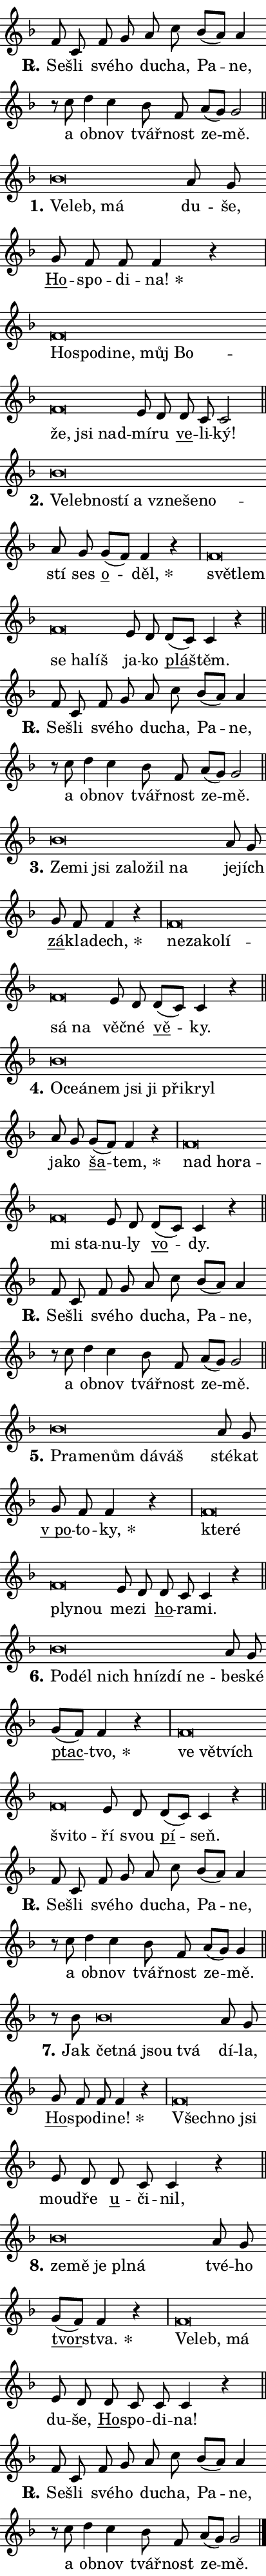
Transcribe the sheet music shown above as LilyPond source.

\version "2.22.1"
\header { tagline = "" }
\paper {
  indent = 0\cm
  top-margin = 0\cm
  right-margin = 0\cm
  bottom-margin = 0\cm
  left-margin = 0\cm
  paper-width = 7\cm
  page-breaking = #ly:one-page-breaking
  system-system-spacing.basic-distance = #11
  score-system-spacing.basic-distance = #11
  ragged-last = ##f
}


%% Author: Thomas Morley
%% https://lists.gnu.org/archive/html/lilypond-user/2020-05/msg00002.html
#(define (line-position grob)
"Returns position of @var[grob} in current system:
   @code{'start}, if at first time-step
   @code{'end}, if at last time-step
   @code{'middle} otherwise
"
  (let* ((col (ly:item-get-column grob))
         (ln (ly:grob-object col 'left-neighbor))
         (rn (ly:grob-object col 'right-neighbor))
         (col-to-check-left (if (ly:grob? ln) ln col))
         (col-to-check-right (if (ly:grob? rn) rn col))
         (break-dir-left
           (and
             (ly:grob-property col-to-check-left 'non-musical #f)
             (ly:item-break-dir col-to-check-left)))
         (break-dir-right
           (and
             (ly:grob-property col-to-check-right 'non-musical #f)
             (ly:item-break-dir col-to-check-right))))
        (cond ((eqv? 1 break-dir-left) 'start)
              ((eqv? -1 break-dir-right) 'end)
              (else 'middle))))

#(define (tranparent-at-line-position vctor)
  (lambda (grob)
  "Relying on @code{line-position} select the relevant enry from @var{vctor}.
Used to determine transparency,"
    (case (line-position grob)
      ((end) (not (vector-ref vctor 0)))
      ((middle) (not (vector-ref vctor 1)))
      ((start) (not (vector-ref vctor 2))))))

noteHeadBreakVisibility =
#(define-music-function (break-visibility)(vector?)
"Makes @code{NoteHead}s transparent relying on @var{break-visibility}"
#{
  \override NoteHead.transparent =
    #(tranparent-at-line-position break-visibility)
#})

#(define delete-ledgers-for-transparent-note-heads
  (lambda (grob)
    "Reads whether a @code{NoteHead} is transparent.
If so this @code{NoteHead} is removed from @code{'note-heads} from
@var{grob}, which is supposed to be @code{LedgerLineSpanner}.
As a result ledgers are not printed for this @code{NoteHead}"
    (let* ((nhds-array (ly:grob-object grob 'note-heads))
           (nhds-list
             (if (ly:grob-array? nhds-array)
                 (ly:grob-array->list nhds-array)
                 '()))
           ;; Relies on the transparent-property being done before
           ;; Staff.LedgerLineSpanner.after-line-breaking is executed.
           ;; This is fragile ...
           (to-keep
             (remove
               (lambda (nhd)
                 (ly:grob-property nhd 'transparent #f))
               nhds-list)))
      ;; TODO find a better method to iterate over grob-arrays, similiar
      ;; to filter/remove etc for lists
      ;; For now rebuilt from scratch
      (set! (ly:grob-object grob 'note-heads)  '())
      (for-each
        (lambda (nhd)
          (ly:pointer-group-interface::add-grob grob 'note-heads nhd))
        to-keep))))

hideNotes = {
  \noteHeadBreakVisibility #begin-of-line-visible
}
unHideNotes = {
  \noteHeadBreakVisibility #all-visible
}

% work-around for resetting accidentals
% https://lilypond.org/doc/v2.23/Documentation/notation/displaying-rhythms#unmetered-music
cadenzaMeasure = {
  \cadenzaOff
  \partial 1024 s1024
  \cadenzaOn
}

#(define-markup-command (accent layout props text) (markup?)
  "Underline accented syllable"
  (interpret-markup layout props
    #{\markup \override #'(offset . 4.3) \underline { #text }#}))

responsum = \markup \concat {
  "R" \hspace #-1.05 \path #0.1 #'((moveto 0 0.07) (lineto 0.9 0.8)) \hspace #0.05 "."
}

\layout {
    \context {
        \Staff
        \remove "Time_signature_engraver"
        \override LedgerLineSpanner.after-line-breaking = #delete-ledgers-for-transparent-note-heads
    }
    \context {
        \Voice {
            \override NoteHead.output-attributes = #'((class . "notehead"))
            \override Hairpin.height = #0.55
        }
    }
    \context {
        \Lyrics {
            \override StanzaNumber.output-attributes = #'((class . "stanzanumber"))
            \override LyricSpace.minimum-distance = #0.9
            \override LyricText.font-name = #"TeX Gyre Schola"
            \override LyricText.font-size = 1
            \override StanzaNumber.font-name = #"TeX Gyre Schola Bold"
            \override StanzaNumber.font-size = 1
        }
    }
}

% magnetic-lyrics.ily
%
%   written by
%     Jean Abou Samra <jean@abou-samra.fr>
%     Werner Lemberg <wl@gnu.org>
%
%   adapted by
%     Jiri Hon <jiri.hon@gmail.com>
%
% Version 2022-Apr-15

% https://www.mail-archive.com/lilypond-user@gnu.org/msg149350.html

#(define (Left_hyphen_pointer_engraver context)
   "Collect syllable-hyphen-syllable occurrences in lyrics and store
them in properties.  This engraver only looks to the left.  For
example, if the lyrics input is @code{foo -- bar}, it does the
following.

@itemize @bullet
@item
Set the @code{text} property of the @code{LyricHyphen} grob between
@q{foo} and @q{bar} to @code{foo}.

@item
Set the @code{left-hyphen} property of the @code{LyricText} grob with
text @q{foo} to the @code{LyricHyphen} grob between @q{foo} and
@q{bar}.
@end itemize

Use this auxiliary engraver in combination with the
@code{lyric-@/text::@/apply-@/magnetic-@/offset!} hook."
   (let ((hyphen #f)
         (text #f))
     (make-engraver
      (acknowledgers
       ((lyric-syllable-interface engraver grob source-engraver)
        (set! text grob)))
      (end-acknowledgers
       ((lyric-hyphen-interface engraver grob source-engraver)
        ;(when (not (grob::has-interface grob 'lyric-space-interface))
          (set! hyphen grob)));)
      ((stop-translation-timestep engraver)
       (when (and text hyphen)
         (ly:grob-set-object! text 'left-hyphen hyphen))
       (set! text #f)
       (set! hyphen #f)))))

#(define (lyric-text::apply-magnetic-offset! grob)
   "If the space between two syllables is less than the value in
property @code{LyricText@/.details@/.squash-threshold}, move the right
syllable to the left so that it gets concatenated with the left
syllable.

Use this function as a hook for
@code{LyricText@/.after-@/line-@/breaking} if the
@code{Left_@/hyphen_@/pointer_@/engraver} is active."
   (let ((hyphen (ly:grob-object grob 'left-hyphen #f)))
     (when hyphen
       (let ((left-text (ly:spanner-bound hyphen LEFT)))
         (when (grob::has-interface left-text 'lyric-syllable-interface)
           (let* ((common (ly:grob-common-refpoint grob left-text X))
                  (this-x-ext (ly:grob-extent grob common X))
                  (left-x-ext
                   (begin
                     ;; Trigger magnetism for left-text.
                     (ly:grob-property left-text 'after-line-breaking)
                     (ly:grob-extent left-text common X)))
                  ;; `delta` is the gap width between two syllables.
                  (delta (- (interval-start this-x-ext)
                            (interval-end left-x-ext)))
                  (details (ly:grob-property grob 'details))
                  (threshold (assoc-get 'squash-threshold details 0.2)))
             (when (< delta threshold)
               (let* (;; We have to manipulate the input text so that
                      ;; ligatures crossing syllable boundaries are not
                      ;; disabled.  For languages based on the Latin
                      ;; script this is essentially a beautification.
                      ;; However, for non-Western scripts it can be a
                      ;; necessity.
                      (lt (ly:grob-property left-text 'text))
                      (rt (ly:grob-property grob 'text))
                      (is-space (grob::has-interface hyphen 'lyric-space-interface))
                      (space (if is-space " " ""))
                      (space-markup (grob-interpret-markup grob " "))
                      (space-size (interval-length (ly:stencil-extent space-markup X)))
                      (extra-delta (if is-space space-size 0))
                      ;; Append new syllable.
                      (ltrt-space (if (and (string? lt) (string? rt))
                                (string-append lt space rt)
                                (make-concat-markup (list lt space rt))))
                      ;; Right-align `ltrt` to the right side.
                      (ltrt-space-markup (grob-interpret-markup
                               grob
                               (make-translate-markup
                                (cons (interval-length this-x-ext) 0)
                                (make-right-align-markup ltrt-space)))))
                 (begin
                   ;; Don't print `left-text`.
                   (ly:grob-set-property! left-text 'stencil #f)
                   ;; Set text and stencil (which holds all collected
                   ;; syllables so far) and shift it to the left.
                   (ly:grob-set-property! grob 'text ltrt-space)
                   (ly:grob-set-property! grob 'stencil ltrt-space-markup)
                   (ly:grob-translate-axis! grob (- (- delta extra-delta)) X))))))))))


#(define (lyric-hyphen::displace-bounds-first grob)
   ;; Make very sure this callback isn't triggered too early.
   (let ((left (ly:spanner-bound grob LEFT))
         (right (ly:spanner-bound grob RIGHT)))
     (ly:grob-property left 'after-line-breaking)
     (ly:grob-property right 'after-line-breaking)
     (ly:lyric-hyphen::print grob)))

squashThreshold = #0.4

\layout {
  \context {
    \Lyrics
    \consists #Left_hyphen_pointer_engraver
    \override LyricText.after-line-breaking =
      #lyric-text::apply-magnetic-offset!
    \override LyricHyphen.stencil = #lyric-hyphen::displace-bounds-first
    \override LyricText.details.squash-threshold = \squashThreshold
    \override LyricHyphen.minimum-distance = 0
    \override LyricHyphen.minimum-length = \squashThreshold
  }
}

squash = \override LyricText.details.squash-threshold = 9999
unSquash = \override LyricText.details.squash-threshold = \squashThreshold

left = \override LyricText.self-alignment-X = #LEFT
unLeft = \revert LyricText.self-alignment-X

starOffset = #(lambda (grob) 
                (let ((x_offset (ly:self-alignment-interface::aligned-on-x-parent grob)))
                  (if (= x_offset 0) 0 (+ x_offset 1.2))))

star = #(define-music-function (syllable)(string?)
"Append star separator at the end of a syllable"
#{
  \once \override LyricText.X-offset = #starOffset
  \lyricmode { \markup {
    #syllable
    \override #'((font-name . "TeX Gyre Schola Bold")) \hspace #0.2 \lower #0.65 \larger "*"
  } }
#})

starAccent = #(define-music-function (syllable)(string?)
"Append star separator at the end of a syllable and make accent"
#{
  \once \override LyricText.X-offset = #starOffset
  \lyricmode { \markup {
    \accent #syllable
    \override #'((font-name . "TeX Gyre Schola Bold")) \hspace #0.2 \lower #0.65 \larger "*"
  } }
#})

breath = #(define-music-function (syllable)(string?)
"Append breathing indicator at the end of a syllable"
#{
  \lyricmode { \markup { #syllable "+" } }
#})

optionalBreath = #(define-music-function (syllable)(string?)
"Append optional breathing indicator at the end of a syllable"
#{
  \lyricmode { \markup { #syllable "(+)" } }
#})


\score {
    <<
        \new Voice = "melody" { \cadenzaOn \key f \major \relative { f'8 c f g a c \bar "" bes[( a)] a4 \bar "" r8 c d4 c \bar "" bes8 f \bar "" a[( g)] g2 \cadenzaMeasure \bar "||" \break }
\relative { bes'\breve*1/16 \hideNotes \breve*1/16 \breve*1/16 \bar "" \unHideNotes a8 g \bar "" g f f f4 r \cadenzaMeasure \bar "|" f\breve*1/16 \hideNotes \breve*1/16 \bar "" \breve*1/16 \bar "" \breve*1/16 \bar "" \breve*1/16 \bar "" \breve*1/16 \bar "" \breve*1/16 \bar "" \breve*1/16 \breve*1/16 \bar "" \unHideNotes e8 d \bar "" d c c2 \cadenzaMeasure \bar "||" \break }
\relative { bes'\breve*1/16 \hideNotes \breve*1/16 \bar "" \breve*1/16 \bar "" \breve*1/16 \bar "" \breve*1/16 \bar "" \breve*1/16 \bar "" \breve*1/16 \breve*1/16 \bar "" \unHideNotes a8 g \bar "" g[( f)] f4 r \cadenzaMeasure \bar "|" f\breve*1/16 \hideNotes \breve*1/16 \bar "" \breve*1/16 \bar "" \breve*1/16 \breve*1/16 \bar "" \unHideNotes e8 d \bar "" d[( c)] c4 r \cadenzaMeasure \bar "||" \break }
\relative { f'8 c f g a c \bar "" bes[( a)] a4 \bar "" r8 c d4 c \bar "" bes8 f \bar "" a[( g)] g2 \cadenzaMeasure \bar "||" \break }
\relative { bes'\breve*1/16 \hideNotes \breve*1/16 \bar "" \breve*1/16 \bar "" \breve*1/16 \bar "" \breve*1/16 \bar "" \breve*1/16 \breve*1/16 \bar "" \unHideNotes a8 g \bar "" g f f4 r \cadenzaMeasure \bar "|" f\breve*1/16 \hideNotes \breve*1/16 \bar "" \breve*1/16 \bar "" \breve*1/16 \bar "" \breve*1/16 \breve*1/16 \bar "" \unHideNotes e8 d \bar "" d[( c)] c4 r \cadenzaMeasure \bar "||" \break }
\relative { bes'\breve*1/16 \hideNotes \breve*1/16 \bar "" \breve*1/16 \bar "" \breve*1/16 \bar "" \breve*1/16 \bar "" \breve*1/16 \bar "" \breve*1/16 \breve*1/16 \bar "" \unHideNotes a8 g \bar "" g[( f)] f4 r \cadenzaMeasure \bar "|" f\breve*1/16 \hideNotes \breve*1/16 \bar "" \breve*1/16 \bar "" \breve*1/16 \breve*1/16 \bar "" \unHideNotes e8 d \bar "" d[( c)] c4 r \cadenzaMeasure \bar "||" \break }
\relative { f'8 c f g a c \bar "" bes[( a)] a4 \bar "" r8 c d4 c \bar "" bes8 f \bar "" a[( g)] g2 \cadenzaMeasure \bar "||" \break }
\relative { bes'\breve*1/16 \hideNotes \breve*1/16 \bar "" \breve*1/16 \bar "" \breve*1/16 \breve*1/16 \bar "" \unHideNotes a8 g \bar "" g f f4 r \cadenzaMeasure \bar "|" f\breve*1/16 \hideNotes \breve*1/16 \bar "" \breve*1/16 \breve*1/16 \bar "" \unHideNotes e8 d \bar "" d c c4 r \cadenzaMeasure \bar "||" \break }
\relative { bes'\breve*1/16 \hideNotes \breve*1/16 \bar "" \breve*1/16 \bar "" \breve*1/16 \bar "" \breve*1/16 \breve*1/16 \bar "" \unHideNotes a8 g \bar "" g[( f)] f4 r \cadenzaMeasure \bar "|" f\breve*1/16 \hideNotes \breve*1/16 \bar "" \breve*1/16 \bar "" \breve*1/16 \breve*1/16 \bar "" \unHideNotes e8 d \bar "" d[( c)] c4 r \cadenzaMeasure \bar "||" \break }
\relative { f'8 c f g a c \bar "" bes[( a)] a4 \bar "" r8 c d4 c \bar "" bes8 f \bar "" a[( g)] g4 \cadenzaMeasure \bar "||" \break }
\relative { r8 bes'8 bes\breve*1/16 \hideNotes \breve*1/16 \bar "" \breve*1/16 \breve*1/16 \bar "" \unHideNotes a8 g \bar "" g f f f4 r \cadenzaMeasure \bar "|" f\breve*1/16 \hideNotes \breve*1/16 \breve*1/16 \bar "" \unHideNotes e8 d \bar "" d c c4 r \cadenzaMeasure \bar "||" \break }
\relative { bes'\breve*1/16 \hideNotes \breve*1/16 \bar "" \breve*1/16 \bar "" \breve*1/16 \breve*1/16 \bar "" \unHideNotes a8 g \bar "" g[( f)] f4 r \cadenzaMeasure \bar "|" f\breve*1/16 \hideNotes \breve*1/16 \breve*1/16 \bar "" \unHideNotes e8 d \bar "" d c c c4 r \cadenzaMeasure \bar "||" \break }
\relative { f'8 c f g a c \bar "" bes[( a)] a4 \bar "" r8 c d4 c \bar "" bes8 f \bar "" a[( g)] g2 \cadenzaMeasure \bar "||" \break } \bar "|." }
        \new Lyrics \lyricsto "melody" { \lyricmode { \set stanza = \responsum
Se -- šli své -- ho du -- cha, Pa -- ne, a ob -- nov tvář -- nost ze -- mě.
\set stanza = "1."
\left Ve -- \squash leb, má \unLeft \unSquash du -- še, \markup \accent Ho -- spo -- di -- \star na! \left Ho -- \squash spo -- di -- ne, můj Bo -- že, jsi nad -- \unLeft \unSquash mí -- ru \markup \accent ve -- li -- ký!
\set stanza = "2."
\left Ve -- \squash leb -- no -- stí a vzne -- še -- no -- \unLeft \unSquash stí ses \markup \accent o -- \star děl, \left svě -- \squash tlem se ha -- líš \unLeft \unSquash ja -- ko \markup \accent plá -- štěm.
\set stanza = \responsum
Se -- šli své -- ho du -- cha, Pa -- ne, a ob -- nov tvář -- nost ze -- mě.
\set stanza = "3."
\left Ze -- \squash mi jsi za -- lo -- žil na \unLeft \unSquash je -- jích \markup \accent zá -- kla -- \star dech, \left ne -- \squash za -- ko -- lí -- sá na \unLeft \unSquash věč -- né \markup \accent vě -- ky.
\set stanza = "4."
\left O -- \squash ce -- á -- nem jsi ji při -- kryl \unLeft \unSquash ja -- ko \markup \accent ša -- \star tem, \left nad \squash ho -- ra -- mi sta -- \unLeft \unSquash nu -- ly \markup \accent vo -- dy.
\set stanza = \responsum
Se -- šli své -- ho du -- cha, Pa -- ne, a ob -- nov tvář -- nost ze -- mě.
\set stanza = "5."
\left Pra -- \squash me -- nům dá -- váš \unLeft \unSquash sté -- kat \markup \accent "v po" -- to -- \star ky, \left kte -- \squash ré ply -- nou \unLeft \unSquash me -- zi \markup \accent ho -- ra -- mi.
\set stanza = "6."
\left Po -- \squash dél nich hníz -- dí ne -- \unLeft \unSquash be -- ské \markup \accent ptac -- \star tvo, \left ve \squash vět -- vích švi -- to -- \unLeft \unSquash ří svou \markup \accent pí -- seň.
\set stanza = \responsum
Se -- šli své -- ho du -- cha, Pa -- ne, a ob -- nov tvář -- nost ze -- mě.
\set stanza = "7."
Jak \left čet -- \squash ná jsou tvá \unLeft \unSquash dí -- la, \markup \accent Ho -- spo -- di -- \star ne! \left Všech -- \squash no jsi \unLeft \unSquash mou -- dře \markup \accent u -- či -- nil,
\set stanza = "8."
\left ze -- \squash mě je pl -- ná \unLeft \unSquash tvé -- ho \markup \accent tvor -- \star stva. \left Ve -- \squash leb, má \unLeft \unSquash du -- še, \markup \accent Ho -- spo -- di -- na!
\set stanza = \responsum
Se -- šli své -- ho du -- cha, Pa -- ne, a ob -- nov tvář -- nost ze -- mě. } }
    >>
    \layout {}
}
